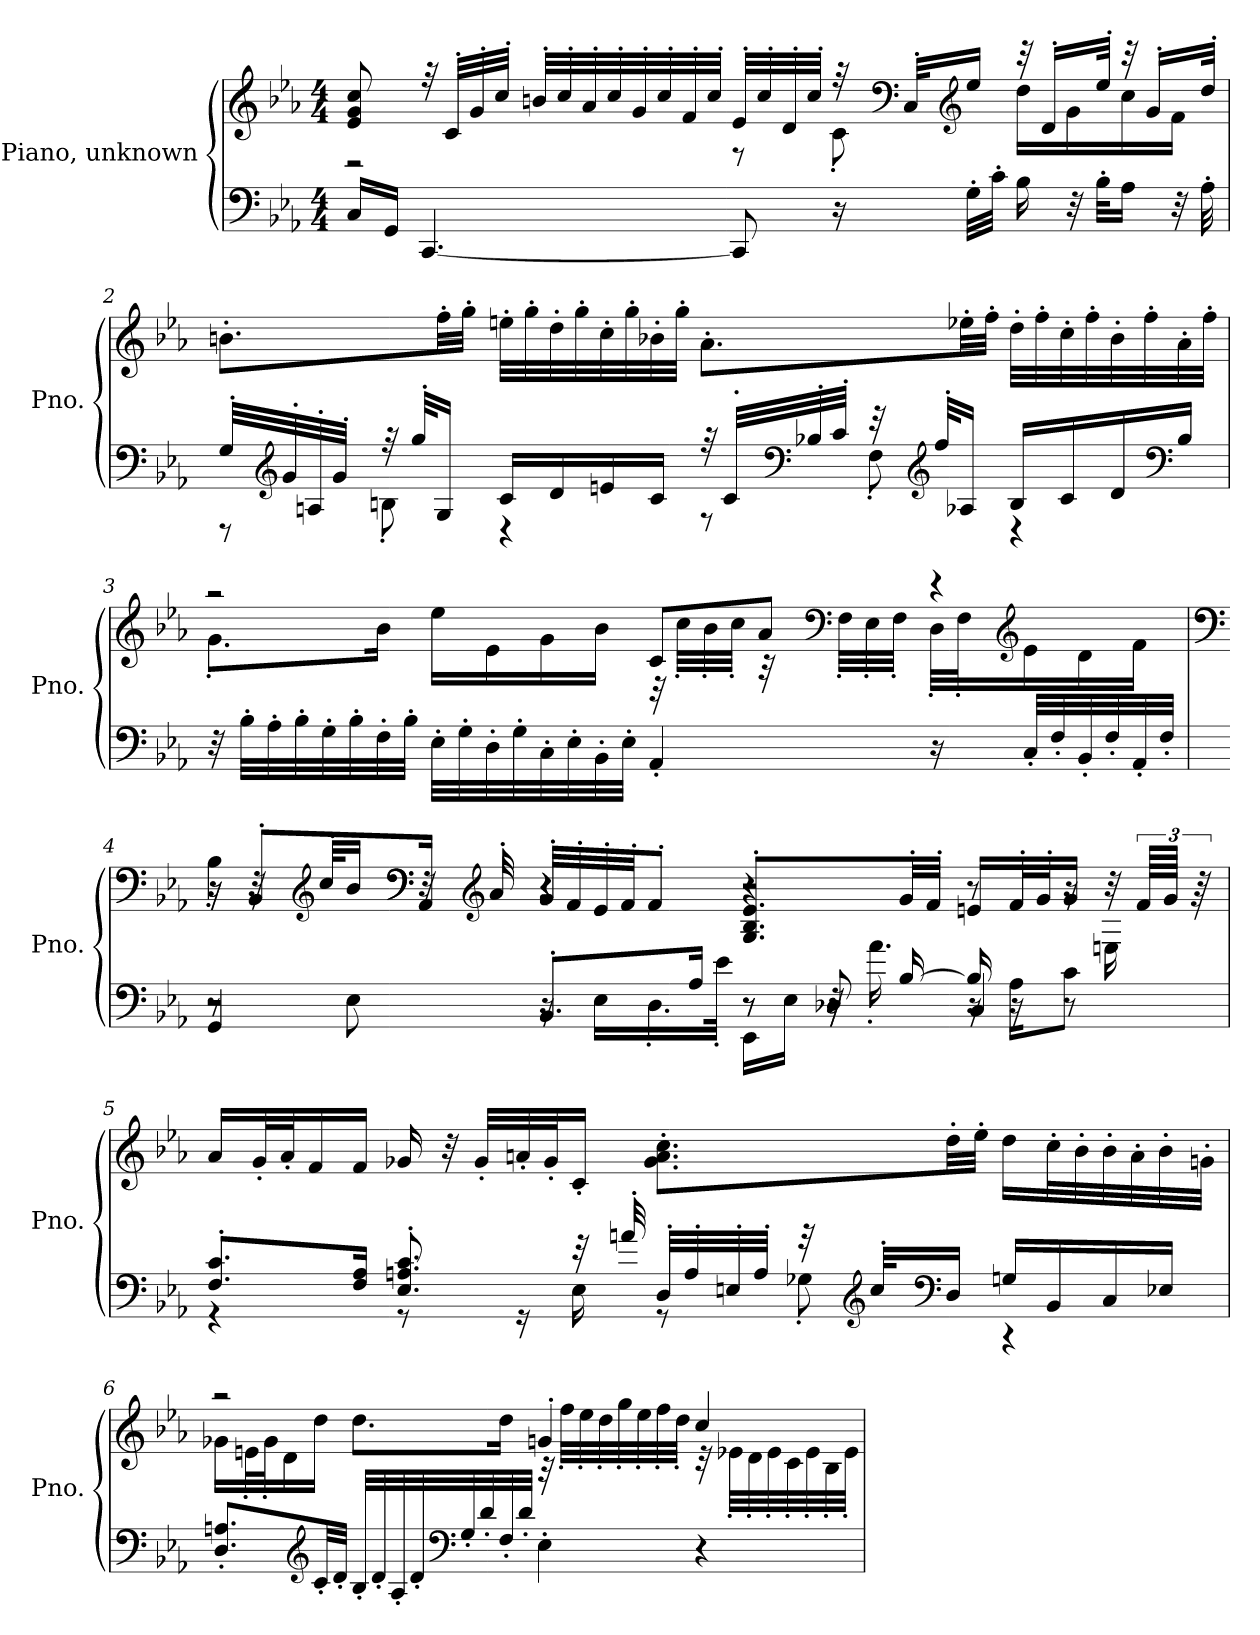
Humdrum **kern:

**kern	**kern
*part1	*part1
*staff2	*staff1
*I"Piano, unknown	*
*I'Pno.	*
*clefF4	*clefG2
*k[b-e-a-]	*k[b-e-a-]
*M4/4	*M4/4
*MM120	*MM120
=1	=1
*	*^
16C/LL	8e-/ 8g/ 8cc/	2r
16GG/JJ	.	.
[4.CC/	32r	.
.	32c'/LLL	.
.	32g'/	.
.	32cc'/JJJ	.
.	32bn'/LLL	.
.	32cc'/	.
.	32a-'/	.
.	32cc'/	.
.	32g'/	.
.	32cc'/	.
.	32f'/	.
.	32cc'/JJJ	.
8CC/]	32e-'/LLL	8r
.	32cc'/	.
.	32d'/	.
.	32cc'/JJJ	.
16r	32r	8c'\
*	*clefF4	*
.	32C'/KLL	.
*	*clefG2	*
32G'\LLL	16ee-/JJ	.
32c'\JJJ	.	.
16B-\	32r	16dd\LL
.	16d'/LL	.
32r	.	16g\
32B-'\KLL	32ee-'/JJk	.
16A-\JJ	32r	16cc\
.	16g'/LL	.
32r	.	16f\JJ
32A-'\	32dd'/JJk	.
*	*v	*v
!!LO:LB:g=z
=2	=2
*^	*
32G'/LLL	8r	8.bn'\L
*clefG2	*	*
32g'/	.	.
32An'/	.	.
32g'/JJJ	.	.
32r	8Bn'\	.
32gg'/KLL	.	.
16G/JJ	.	32ff'\LL
.	.	32gg'\JJJ
16c/LL	4r	32een'\LLL
.	.	32gg'\
16d/	.	32dd'\
.	.	32gg'\
16en/	.	32cc'\
.	.	32gg'\
16c/JJ	.	32b-X'\
.	.	32gg'\JJJ
32r	8r	8.a-'\L
32c'/LLL	.	.
*clefF4	*	*
32B-X'/	.	.
32c'/JJJ	.	.
32r	8F'\	.
*clefG2	*	*
32ff'/KLL	.	.
16A-X/JJ	.	32ee-X'\LL
.	.	32ff'\JJJ
16B-/LL	4r	32dd'\LLL
.	.	32ff'\
16c/	.	32cc'\
.	.	32ff'\
16d/	.	32b-'\
.	.	32ff'\
*clefF4	*	*
16B-/JJ	.	32a-'\
.	.	32ff'\JJJ
*v	*v	*
!!LO:LB:g=z
=3	=3
*	*^
32r	2r	8.g'\L
32B-'\LLL	.	.
32A-'\	.	.
32B-'\	.	.
32G'\	.	.
32B-'\	.	.
32F'\	.	16b-\Jk
32B-'\JJJ	.	.
32E-'\LLL	.	16ee-\LL
32G'\	.	.
32D'\	.	16e-\
32G'\	.	.
32C'\	.	16g\
32E-'\	.	.
32BB-'\	.	16b-\JJ
32E-'\JJJ	.	.
4AA-'/	8c/L	32r
.	.	32cc'\LLL
.	.	32b-'\
.	.	32cc'\JJJ
.	8a-/J	32r
*	*clefF4	*
.	.	32F'\LLL
.	.	32E-'\
.	.	32F'\JJJ
16r	4r	32D'\LLL
.	.	32F'\J
*	*clefG2	*
32C'/LLL	.	16e-\
32F'/	.	.
32BB-'/	.	16d\
32F'/	.	.
32AA-'/	.	16f\JJ
32F'/JJJ	.	.
*	*v	*v
!!LO:LB:g=z
=4	=4
*	*clefF4
*^	*^
*	*^	*	*^
2r	8r	4GG/	16r	4B-'\	16r
.	.	.	32r	.	8BB-'/L
*	*	*	*clefG2	*	*
.	.	.	32cc'/KLL	.	.
.	8E-\	.	16b-/JJ	.	.
*	*	*	*clefF4	*	*
.	.	.	32r	.	16AA-/Jk
*	*	*	*clefG2	*	*
.	.	.	32a-'/	.	.
.	16r	8.BB-'/L	32g'/LLL	4r	4r
.	.	.	32f'/	.	.
.	16E-\LL	.	32e-'/	.	.
.	.	.	32f'/JJ	.	.
.	16.D'\	.	8f'/J	.	.
.	.	16A-/Jk	.	.	.
.	32e-'\JJk	.	.	.	.
8r	16EE-\LL	8r	8.G/' 8.B-/' 8.e-/'L	4r	2r
.	16E-\JJ	.	.	.	.
16r	32r	8D-X/	.	.	.
.	16.a-'\	.	.	.	.
[16B-/	.	.	32g'/LL	.	.
.	.	.	32f'/JJJ	.	.
16B-/]	16r	4C/	16en/LL	8r	.
16r	16A-\KL	.	32f'/L	.	.
.	.	.	32g'/J	.	.
8r	8c\J	.	16g/JJ	16r	.
.	.	.	32r	16En\	.
.	.	.	96f/LLLL	.	.
.	.	.	96g/JJJJ	.	.
.	.	.	96r	.	.
*	*v	*v	*	*	*
*	*	*v	*v	*v
!!LO:LB:g=z
=5	=5	=5
8.F/' 8.c/'L	4r	16a-/LL
.	.	32g'/L
.	.	32a-'/J
.	.	16f/
16F/ 16A-/Jk	.	16f/JJ
8.E-/' 8.An/' 8.c/'	8r	16g-X/
.	.	32r
.	.	32g-'/LLL
.	16r	32an'/
.	.	32g-'/J
32r	16E-\	16c'/JJ
32an'/	.	.
32D'/LLL	8r	8.g-\' 8.a\' 8.cc\'L
32A'/	.	.
32En'/	.	.
32A'/JJJ	.	.
32r	8G-X'\	.
*clefG2	*	*
32cc'/KLL	.	.
*clefF4	*	*
16D/JJ	.	32dd'\LL
.	.	32ee-'\JJJ
16Gn/LL	4r	16dd\LL
16BB-/	.	32cc'\L
.	.	32b-'\
16C/	.	32b-'\
.	.	32a'\
16E-X/JJ	.	32b-'\
.	.	32gn'\JJJ
*v	*v	*
!!LO:LB:g=z
=6	=6
*	*^
8.D/' 8.An/'L	2r	16g-X\LL
.	.	32en'\L
.	.	32g-'\J
.	.	16d\
*clefG2	*	*
32c'/LL	.	16dd\JJ
32d'/JJJ	.	.
32B-'/LLL	.	8.dd\L
32d'/	.	.
32A'/	.	.
32d'/	.	.
*clefF4	*	*
32G'/	.	.
32d'/	.	.
32F'/	.	16dd\Jk
32d'/JJJ	.	.
4E-'\	4gn'/	32r
.	.	32ff'\LLL
.	.	32ee-'\
.	.	32dd'\
.	.	32gg'\
.	.	32ee-'\
.	.	32ff'\
.	.	32dd'\JJJ
4r	4cc/	32r
.	.	32e-X'\LLL
.	.	32d'\
.	.	32e-'\
.	.	32c'\
.	.	32e-'\
.	.	32B-'\
.	.	32e-'\JJJ
*	*v	*v
=	=
*-	*-
